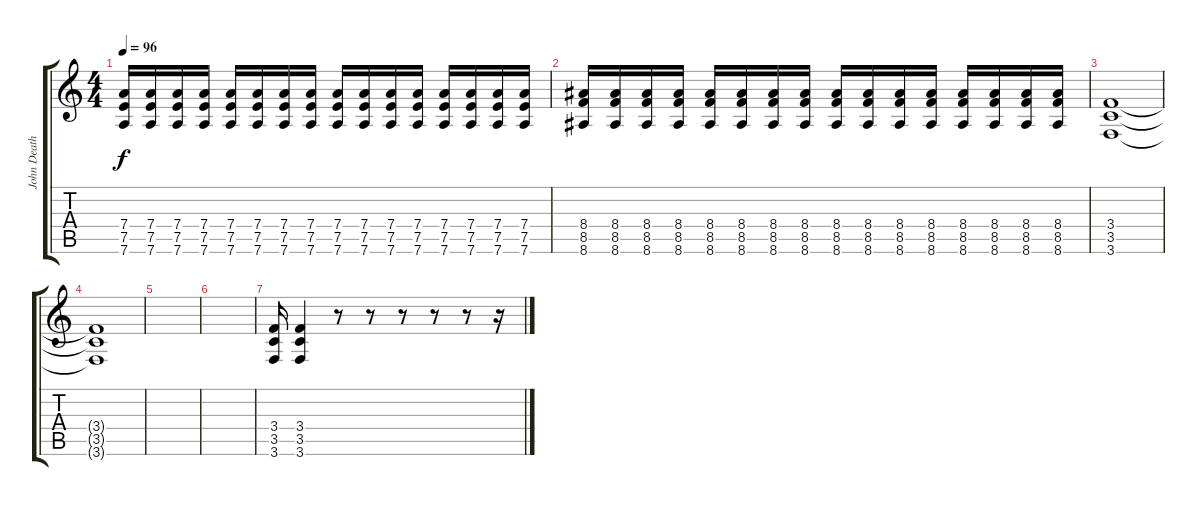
\track ("John Death" "John Death") {instrument overdrivenguitar}
\staff {score tabs}
\tuning (E4 B3 G3 D3 A2 D2) {hide}
\ts (4 4)
\tempo 96
\clef g2
\ks c
(7.4 7.5 7.6).16{dy f} (7.4 7.5 7.6).16 (7.4 7.5 7.6).16 (7.4 7.5 7.6).16 (7.4 7.5 7.6).16 (7.4 7.5 7.6).16 (7.4 7.5 7.6).16 (7.4 7.5 7.6).16 (7.4 7.5 7.6).16 (7.4 7.5 7.6).16 (7.4 7.5 7.6).16 (7.4 7.5 7.6).16 (7.4 7.5 7.6).16 (7.4 7.5 7.6).16 (7.4 7.5 7.6).16 (7.4 7.5 7.6).16 |
(8.4 8.5 8.6).16 (8.4 8.5 8.6).16 (8.4 8.5 8.6).16 (8.4 8.5 8.6).16 (8.4 8.5 8.6).16 (8.4 8.5 8.6).16 (8.4 8.5 8.6).16 (8.4 8.5 8.6).16 (8.4 8.5 8.6).16 (8.4 8.5 8.6).16 (8.4 8.5 8.6).16 (8.4 8.5 8.6).16 (8.4 8.5 8.6).16 (8.4 8.5 8.6).16 (8.4 8.5 8.6).16 (8.4 8.5 8.6).16 |
(3.4 3.5 3.6).1 |
(3.4{t} 3.5{t} 3.6{t}).1 |
|
|
(3.4 3.5 3.6).16 (3.4 3.5 3.6).4 r.8 r.8 r.8 r.8 r.8 r.16
